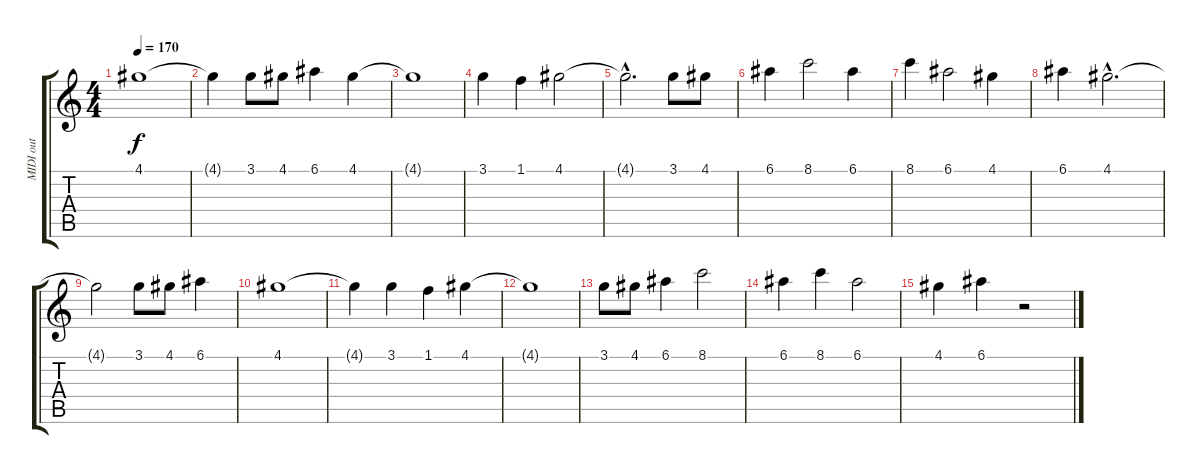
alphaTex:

\track ("MIDI out" "MIDI out") {instrument overdrivenguitar}
\staff {score tabs}
\tuning (E4 B3 G3 D3 A2 E2) {hide}
\ts (4 4)
\tempo 170
\clef g2
\ks c
4.1.1{dy f instrument overdrivenguitar} |
4.1{t}.4 3.1.8 4.1.8 6.1.4 4.1.4 |
4.1{t}.1 |
3.1.4 1.1.4 4.1.2 |
4.1{hac t}.2{d} 3.1.8 4.1.8 |
6.1.4 8.1.2 6.1.4 |
8.1.4 6.1.2 4.1.4 |
6.1.4 4.1{hac}.2{d} |
4.1{t}.2 3.1.8 4.1.8 6.1.4 |
4.1.1 |
4.1{t}.4 3.1.4 1.1.4 4.1.4 |
4.1{t}.1 |
3.1.8 4.1.8 6.1.4 8.1.2 |
6.1.4 8.1.4 6.1.2 |
4.1.4 6.1.4 r.2
